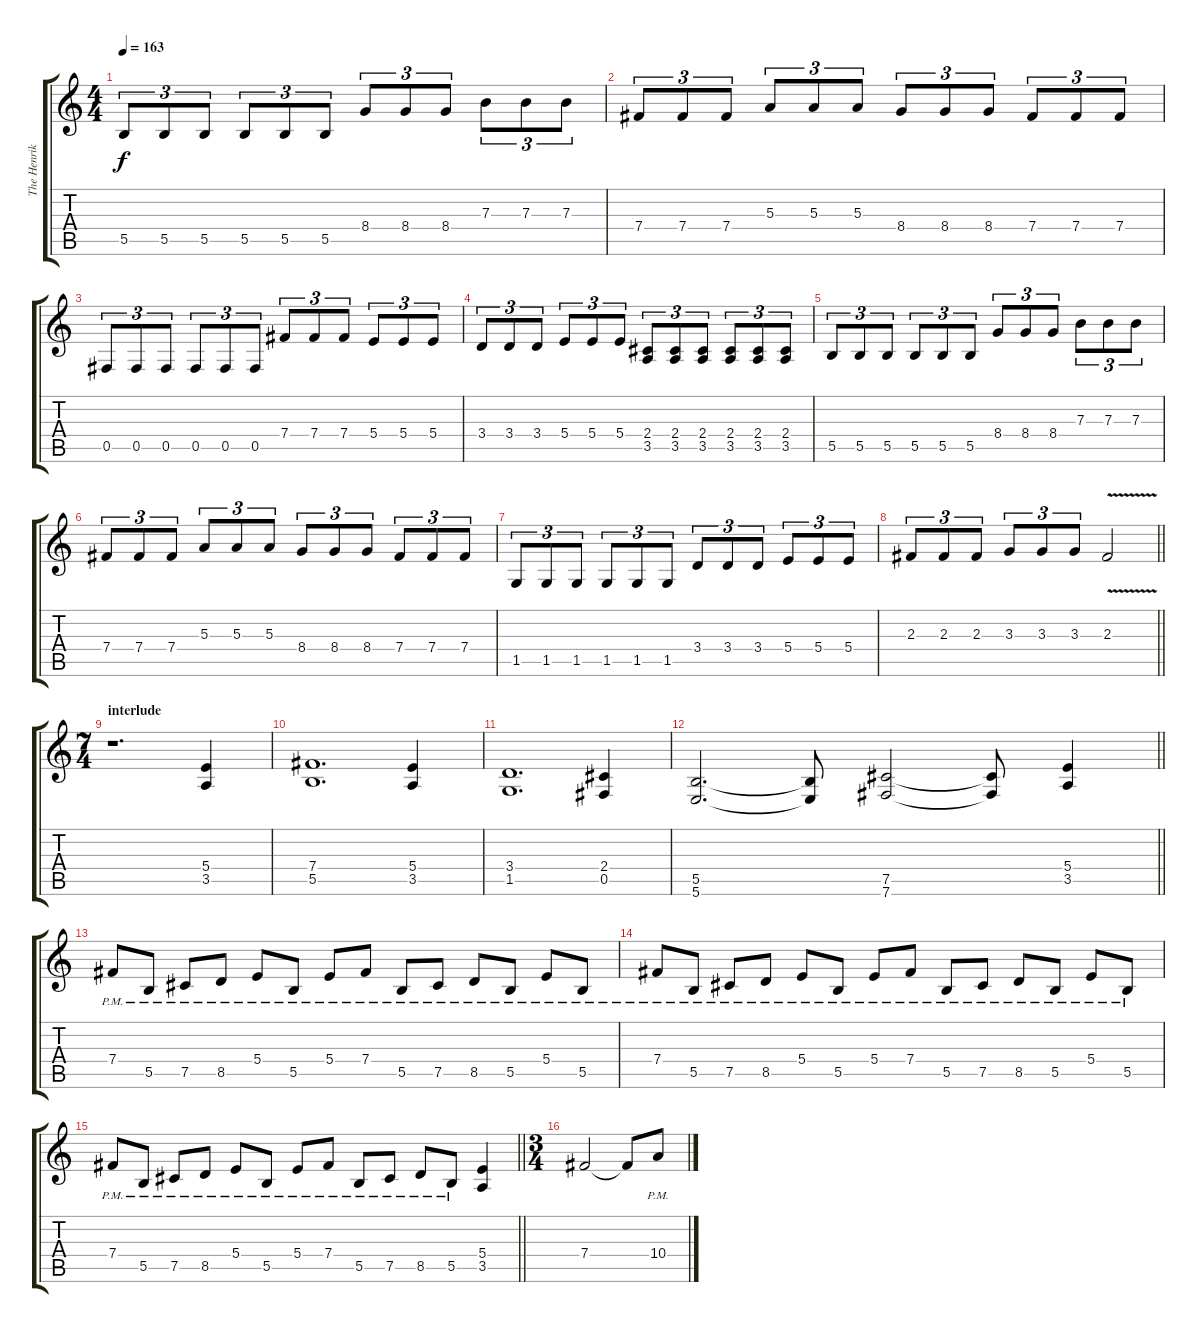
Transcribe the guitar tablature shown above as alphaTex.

\track ("The Henriksson" "The Henrik") {instrument distortionguitar}
\staff {score tabs}
\tuning (Db4 Ab3 E3 B2 Gb2 B1) {hide}
\ts (4 4)
\section ("" "")
\tempo 163
\clef g2
\ks c
5.5.8{tu (3 2) dy f} 5.5.8{tu (3 2)} 5.5.8{tu (3 2)} 5.5.8{tu (3 2)} 5.5.8{tu (3 2)} 5.5.8{tu (3 2)} 8.4.8{tu (3 2)} 8.4.8{tu (3 2)} 8.4.8{tu (3 2)} 7.3.8{tu (3 2)} 7.3.8{tu (3 2)} 7.3.8{tu (3 2)} |
7.4.8{tu (3 2)} 7.4.8{tu (3 2)} 7.4.8{tu (3 2)} 5.3.8{tu (3 2)} 5.3.8{tu (3 2)} 5.3.8{tu (3 2)} 8.4.8{tu (3 2)} 8.4.8{tu (3 2)} 8.4.8{tu (3 2)} 7.4.8{tu (3 2)} 7.4.8{tu (3 2)} 7.4.8{tu (3 2)} |
0.5.8{tu (3 2)} 0.5.8{tu (3 2)} 0.5.8{tu (3 2)} 0.5.8{tu (3 2)} 0.5.8{tu (3 2)} 0.5.8{tu (3 2)} 7.4.8{tu (3 2)} 7.4.8{tu (3 2)} 7.4.8{tu (3 2)} 5.4.8{tu (3 2)} 5.4.8{tu (3 2)} 5.4.8{tu (3 2)} |
3.4.8{tu (3 2)} 3.4.8{tu (3 2)} 3.4.8{tu (3 2)} 5.4.8{tu (3 2)} 5.4.8{tu (3 2)} 5.4.8{tu (3 2)} (2.4 3.5).8{tu (3 2)} (2.4 3.5).8{tu (3 2)} (2.4 3.5).8{tu (3 2)} (2.4 3.5).8{tu (3 2)} (2.4 3.5).8{tu (3 2)} (2.4 3.5).8{tu (3 2)} |
5.5.8{tu (3 2)} 5.5.8{tu (3 2)} 5.5.8{tu (3 2)} 5.5.8{tu (3 2)} 5.5.8{tu (3 2)} 5.5.8{tu (3 2)} 8.4.8{tu (3 2)} 8.4.8{tu (3 2)} 8.4.8{tu (3 2)} 7.3.8{tu (3 2)} 7.3.8{tu (3 2)} 7.3.8{tu (3 2)} |
7.4.8{tu (3 2)} 7.4.8{tu (3 2)} 7.4.8{tu (3 2)} 5.3.8{tu (3 2)} 5.3.8{tu (3 2)} 5.3.8{tu (3 2)} 8.4.8{tu (3 2)} 8.4.8{tu (3 2)} 8.4.8{tu (3 2)} 7.4.8{tu (3 2)} 7.4.8{tu (3 2)} 7.4.8{tu (3 2)} |
1.5.8{tu (3 2)} 1.5.8{tu (3 2)} 1.5.8{tu (3 2)} 1.5.8{tu (3 2)} 1.5.8{tu (3 2)} 1.5.8{tu (3 2)} 3.4.8{tu (3 2)} 3.4.8{tu (3 2)} 3.4.8{tu (3 2)} 5.4.8{tu (3 2)} 5.4.8{tu (3 2)} 5.4.8{tu (3 2)} |
\barLineRight lightlight
2.3.8{tu (3 2)} 2.3.8{tu (3 2)} 2.3.8{tu (3 2)} 3.3.8{tu (3 2)} 3.3.8{tu (3 2)} 3.3.8{tu (3 2)} 2.3{v}.2 |
\ts (7 4)
\section ("" "interlude")
r.1{d} (5.4 3.5).4 |
(7.4 5.5).1{d} (5.4 3.5).4 |
(3.4 1.5).1{d} (2.4 0.5).4 |
\barLineRight lightlight
(5.5 5.6).2{d} (5.5{t} 5.6{t}).8 (7.5 7.6).2 (7.5{t} 7.6{t}).8 (5.4 3.5).4 |
\section ("" "")
7.4{pm}.8 5.5{pm}.8 7.5{pm}.8 8.5{pm}.8 5.4{pm}.8 5.5{pm}.8 5.4{pm}.8 7.4{pm}.8 5.5{pm}.8 7.5{pm}.8 8.5{pm}.8 5.5{pm}.8 5.4{pm}.8 5.5{pm}.8 |
7.4{pm}.8 5.5{pm}.8 7.5{pm}.8 8.5{pm}.8 5.4{pm}.8 5.5{pm}.8 5.4{pm}.8 7.4{pm}.8 5.5{pm}.8 7.5{pm}.8 8.5{pm}.8 5.5{pm}.8 5.4{pm}.8 5.5{pm}.8 |
\barLineRight lightlight
7.4{pm}.8 5.5{pm}.8 7.5{pm}.8 8.5{pm}.8 5.4{pm}.8 5.5{pm}.8 5.4{pm}.8 7.4{pm}.8 5.5{pm}.8 7.5{pm}.8 8.5{pm}.8 5.5{pm}.8 (5.4 3.5).4 |
\ts (3 4)
\section ("" "")
7.4.2 7.4{t}.8 10.4{pm}.8
